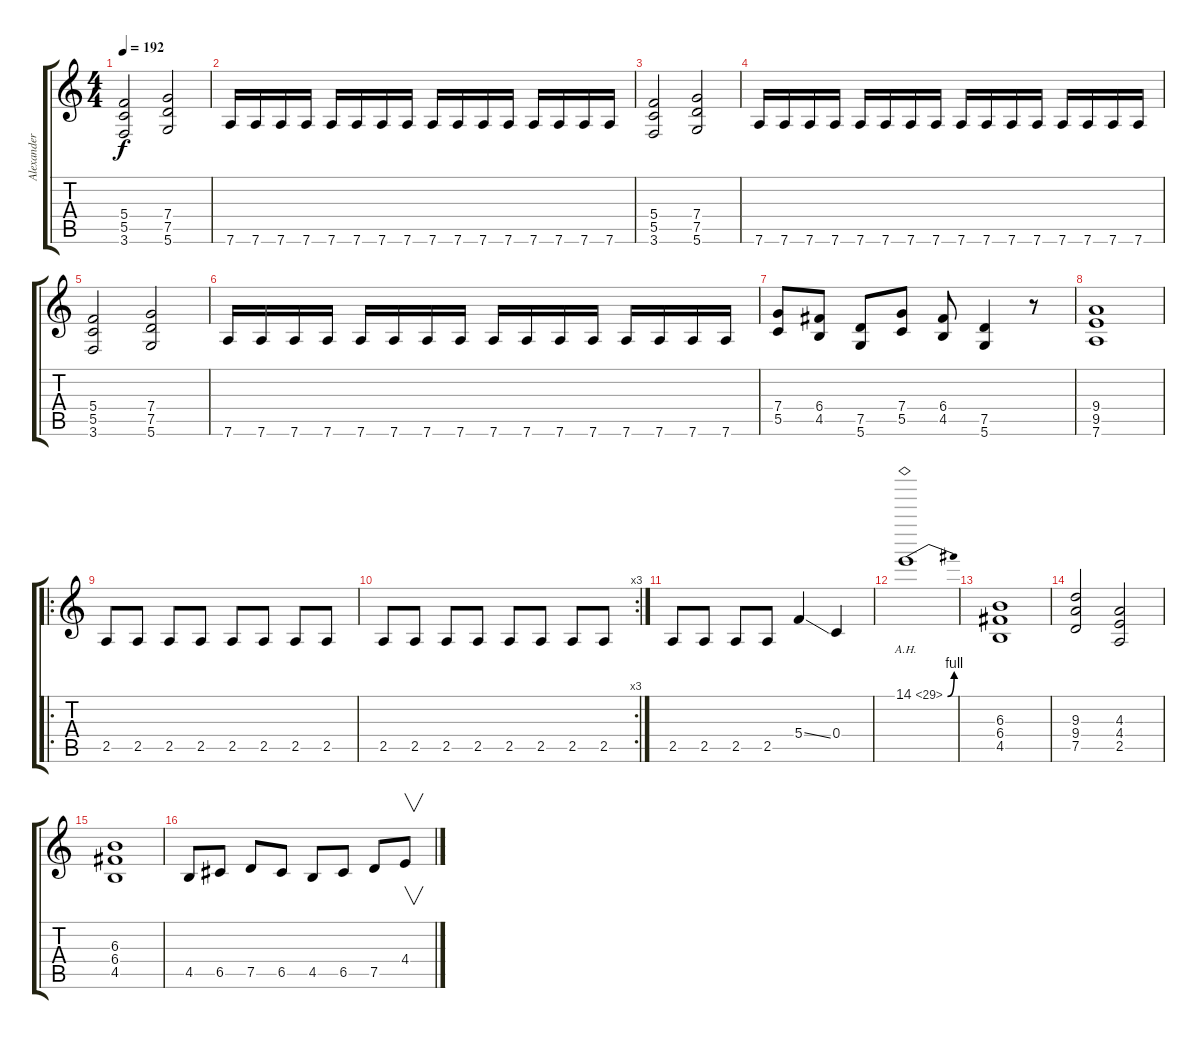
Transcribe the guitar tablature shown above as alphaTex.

\track ("Alexander Kuoppala " "Alexander ") {instrument distortionguitar}
\staff {score tabs}
\tuning (D4 A3 F3 C3 G2 D2) {hide}
\ts (4 4)
\tempo 192
\clef g2
\ks c
(5.4 5.5 3.6).2{dy f} (7.4 7.5 5.6).2 |
7.6.16 7.6.16 7.6.16 7.6.16 7.6.16 7.6.16 7.6.16 7.6.16 7.6.16 7.6.16 7.6.16 7.6.16 7.6.16 7.6.16 7.6.16 7.6.16 |
(5.4 5.5 3.6).2 (7.4 7.5 5.6).2 |
7.6.16 7.6.16 7.6.16 7.6.16 7.6.16 7.6.16 7.6.16 7.6.16 7.6.16 7.6.16 7.6.16 7.6.16 7.6.16 7.6.16 7.6.16 7.6.16 |
(5.4 5.5 3.6).2 (7.4 7.5 5.6).2 |
7.6.16 7.6.16 7.6.16 7.6.16 7.6.16 7.6.16 7.6.16 7.6.16 7.6.16 7.6.16 7.6.16 7.6.16 7.6.16 7.6.16 7.6.16 7.6.16 |
(7.4 5.5).8 (6.4 4.5).8 (7.5 5.6).8 (7.4 5.5).8 (6.4 4.5).8 (7.5 5.6).4 r.8 |
(9.4 9.5 7.6).1 |
\ro
2.5.8 2.5.8 2.5.8 2.5.8 2.5.8 2.5.8 2.5.8 2.5.8 |
\rc 3
2.5.8 2.5.8 2.5.8 2.5.8 2.5.8 2.5.8 2.5.8 2.5.8 |
2.5.8 2.5.8 2.5.8 2.5.8 5.4{ss}.4 0.4.4 |
14.1{be (bend 0 0 60 4) ah 15}.1 |
(6.3 6.4 4.5).1 |
(9.3 9.4 7.5).2 (4.3 4.4 2.5).2 |
(6.3 6.4 4.5).1 |
4.5.8 6.5.8 7.5.8 6.5.8 4.5.8 6.5.8 7.5.8 4.4.8{v}
